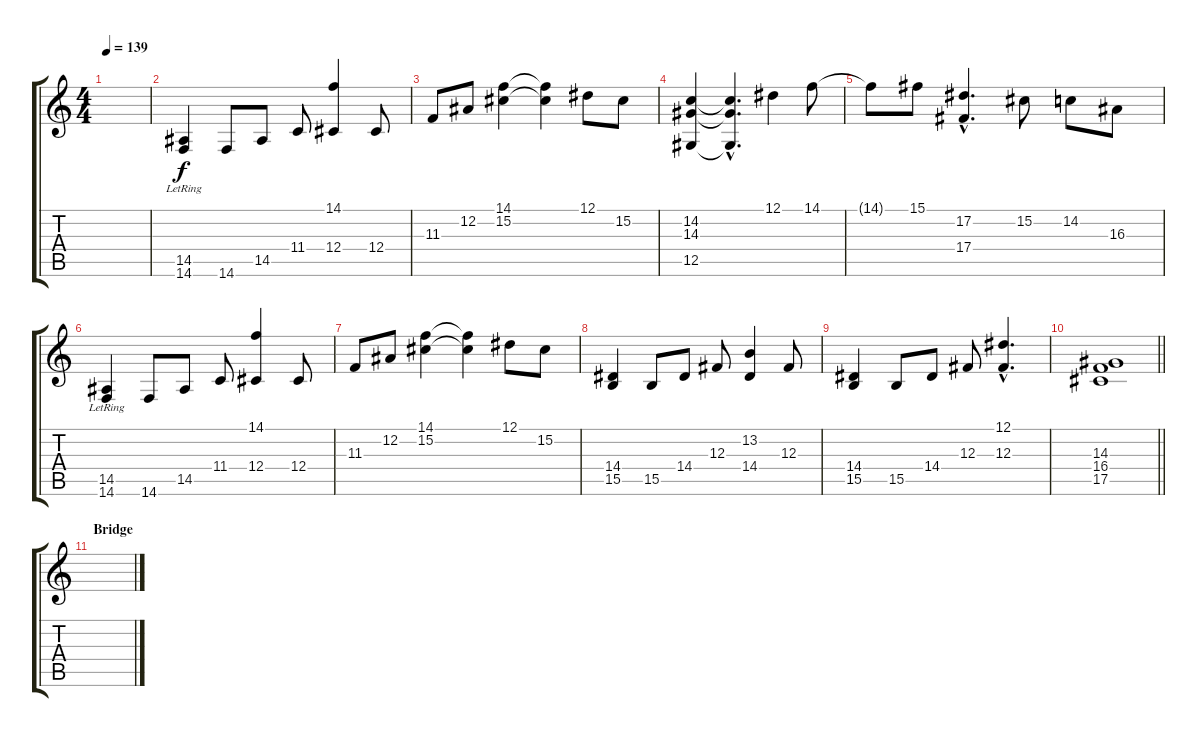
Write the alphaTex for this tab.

\track "" {instrument acousticgrandpiano}
\staff {score tabs}
\tuning (Eb4 Bb3 Gb3 Db3 Ab2 Eb2) {hide}
\ts (4 4)
\tempo 139
\clef g2
\ks c
|
(14.5{lr} 14.6{lr}).4 14.6.8 14.5.8 11.4.8 (14.1 12.4).4 12.4.8 |
11.3.8 12.2.8 (14.1 15.2).4 (14.1{t} 15.2{t}).4 12.1.8 15.2.8 |
(14.2 14.3 12.5).4 (14.2{hac t} 14.3{hac t} 12.5{hac t}).4{d} 12.1.4 14.1.8 |
14.1{t}.8 15.1.8 (17.2{hac} 17.4{hac}).4{d} 15.2.8 14.2.8 16.3.8 |
(14.5{lr} 14.6{lr}).4 14.6.8 14.5.8 11.4.8 (14.1 12.4).4 12.4.8 |
11.3.8 12.2.8 (14.1 15.2).4 (14.1{t} 15.2{t}).4 12.1.8 15.2.8 |
(14.4 15.5).4 15.5.8 14.4.8 12.3.8 (13.2 14.4).4 12.3.8 |
(14.4 15.5).4 15.5.8 14.4.8 12.3.8 (12.1{hac} 12.3{hac}).4{d} |
\barLineRight lightlight
(14.3 16.4 17.5).1 |
\section ("" "Bridge")
